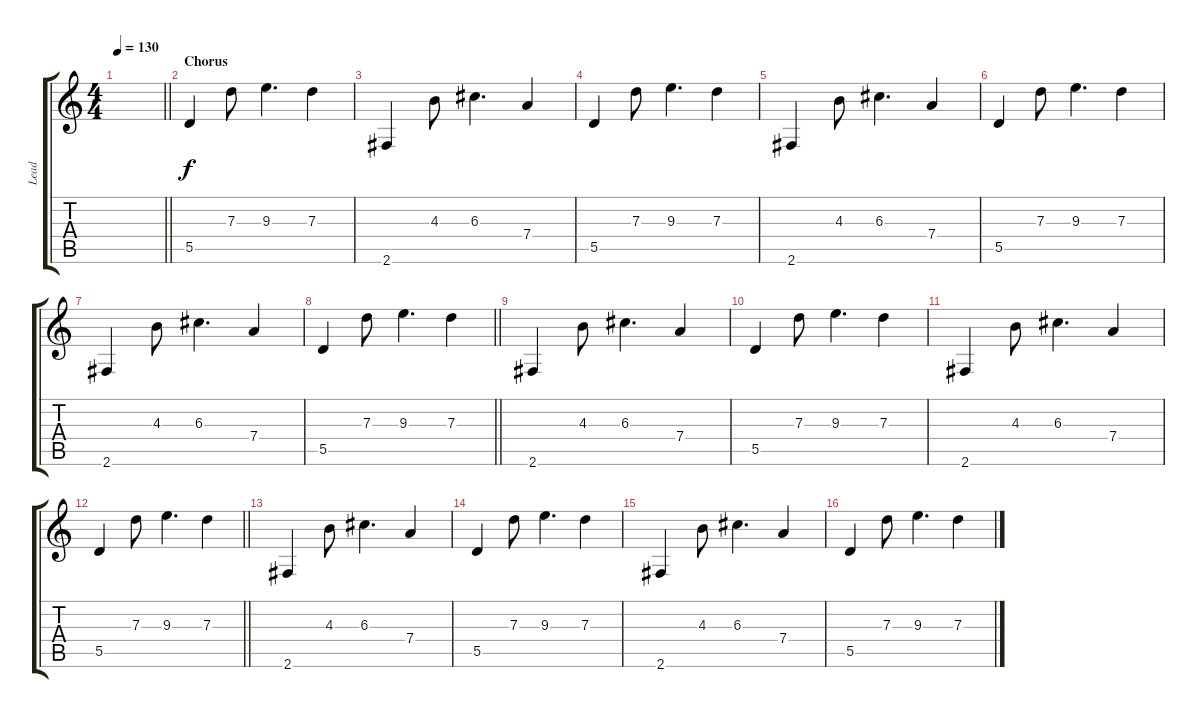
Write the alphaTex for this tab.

\track ("Lead" "Lead") {instrument overdrivenguitar}
\staff {score tabs}
\tuning (E4 B3 G3 D3 A2 E2) {hide}
\ts (4 4)
\tempo 130
\clef g2
\barLineRight lightlight
\ks c
|
\section ("" "Chorus")
5.5.4{volume 8} 7.3.8 9.3.4{d} 7.3.4 |
2.6.4 4.3.8 6.3.4{d} 7.4.4 |
5.5.4 7.3.8 9.3.4{d} 7.3.4 |
2.6.4 4.3.8 6.3.4{d} 7.4.4 |
5.5.4 7.3.8 9.3.4{d} 7.3.4 |
2.6.4 4.3.8 6.3.4{d} 7.4.4 |
\barLineRight lightlight
5.5.4 7.3.8 9.3.4{d} 7.3.4 |
\section ("" "")
2.6.4 4.3.8 6.3.4{d} 7.4.4 |
5.5.4 7.3.8 9.3.4{d} 7.3.4 |
2.6.4 4.3.8 6.3.4{d} 7.4.4 |
\barLineRight lightlight
5.5.4 7.3.8 9.3.4{d} 7.3.4 |
\section ("" "")
2.6.4 4.3.8 6.3.4{d} 7.4.4 |
5.5.4 7.3.8 9.3.4{d} 7.3.4 |
2.6.4 4.3.8 6.3.4{d} 7.4.4 |
5.5.4 7.3.8 9.3.4{d} 7.3.4
